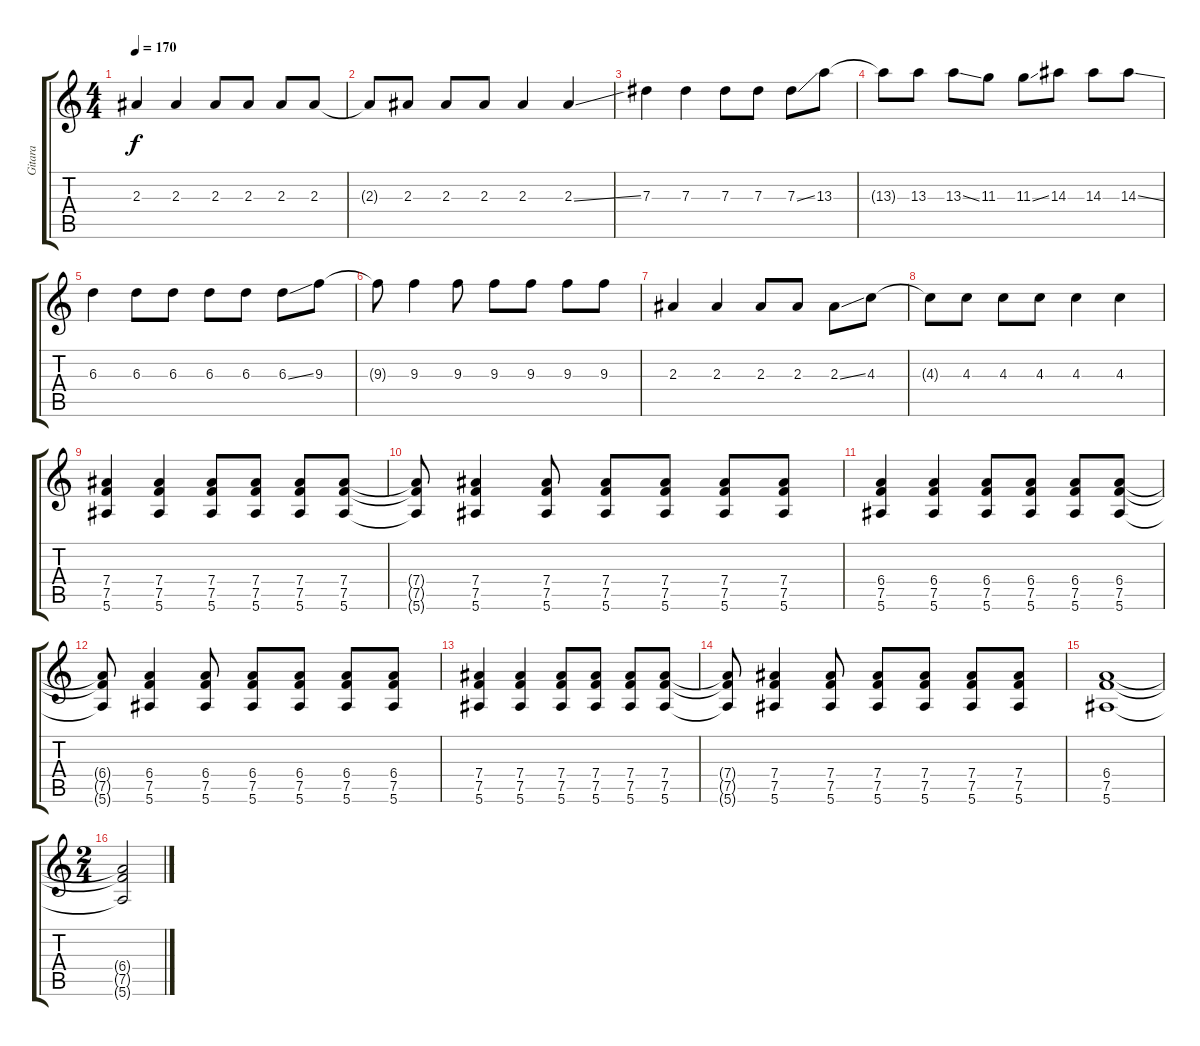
\track ("Gitara" "Gitara") {instrument electricguitarclean}
\staff {score tabs}
\tuning (C4 C4 Ab3 Eb3 Bb2 F2) {hide}
\ts (4 4)
\tempo 170
\clef g2
\ks c
2.3.4{dy f} 2.3.4 2.3.8 2.3.8 2.3.8 2.3.8 |
2.3{t}.8 2.3.8 2.3.8 2.3.8 2.3.4 2.3{ss}.4 |
7.3.4 7.3.4 7.3.8 7.3.8 7.3{ss}.8 13.3.8 |
13.3{t}.8 13.3.8 13.3{ss}.8 11.3.8 11.3{ss}.8 14.3.8 14.3.8 14.3{ss}.8 |
6.3.4 6.3.8 6.3.8 6.3.8 6.3.8 6.3{ss}.8 9.3.8 |
9.3{t}.8 9.3.4 9.3.8 9.3.8 9.3.8 9.3.8 9.3.8 |
2.3.4 2.3.4 2.3.8 2.3.8 2.3{ss}.8 4.3.8 |
4.3{t}.8 4.3.8 4.3.8 4.3.8 4.3.4 4.3.4 |
(7.4 7.5 5.6).4{instrument electricguitarclean} (7.4 7.5 5.6).4 (7.4 7.5 5.6).8 (7.4 7.5 5.6).8 (7.4 7.5 5.6).8 (7.4 7.5 5.6).8 |
(7.4{t} 7.5{t} 5.6{t}).8 (7.4 7.5 5.6).4 (7.4 7.5 5.6).8 (7.4 7.5 5.6).8 (7.4 7.5 5.6).8 (7.4 7.5 5.6).8 (7.4 7.5 5.6).8 |
(6.4 7.5 5.6).4 (6.4 7.5 5.6).4 (6.4 7.5 5.6).8 (6.4 7.5 5.6).8 (6.4 7.5 5.6).8 (6.4 7.5 5.6).8 |
(6.4{t} 7.5{t} 5.6{t}).8 (6.4 7.5 5.6).4 (6.4 7.5 5.6).8 (6.4 7.5 5.6).8 (6.4 7.5 5.6).8 (6.4 7.5 5.6).8 (6.4 7.5 5.6).8 |
(7.4 7.5 5.6).4 (7.4 7.5 5.6).4 (7.4 7.5 5.6).8 (7.4 7.5 5.6).8 (7.4 7.5 5.6).8 (7.4 7.5 5.6).8 |
(7.4{t} 7.5{t} 5.6{t}).8 (7.4 7.5 5.6).4 (7.4 7.5 5.6).8 (7.4 7.5 5.6).8 (7.4 7.5 5.6).8 (7.4 7.5 5.6).8 (7.4 7.5 5.6).8 |
(6.4 7.5 5.6).1 |
\ts (2 4)
(6.4{t} 7.5{t} 5.6{t}).2
